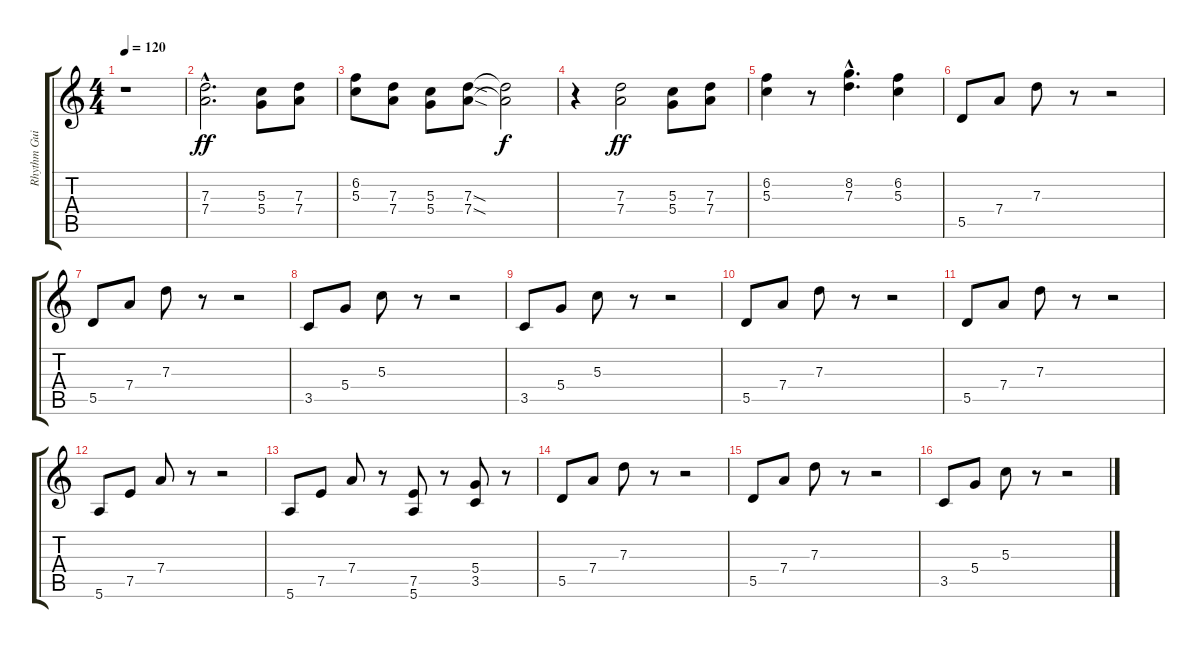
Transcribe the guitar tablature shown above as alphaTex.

\track ("Rhythm Guitar" "Rhythm Gui") {instrument overdrivenguitar}
\staff {score tabs}
\tuning (E4 B3 G3 D3 A2 E2) {hide}
\ts (4 4)
\tempo 120
\clef g2
\ks c
r.1{dy ff} |
(7.3{hac} 7.4{hac}).2{d} (5.3 5.4).8 (7.3 7.4).8 |
(6.2 5.3).8 (7.3 7.4).8 (5.3 5.4).8 (7.3{sod} 7.4{sod}).8 (7.3{t} 7.4{t}).2{dy f} |
r.4 (7.3 7.4).2{dy ff} (5.3 5.4).8 (7.3 7.4).8 |
(6.2 5.3).4 r.8 (8.2{hac} 7.3{hac}).4{d} (6.2 5.3).4 |
5.5.8 7.4.8 7.3.8 r.8 r.2 |
5.5.8 7.4.8 7.3.8 r.8 r.2 |
3.5.8 5.4.8 5.3.8 r.8 r.2 |
3.5.8 5.4.8 5.3.8 r.8 r.2 |
5.5.8 7.4.8 7.3.8 r.8 r.2 |
5.5.8 7.4.8 7.3.8 r.8 r.2 |
5.6.8 7.5.8 7.4.8 r.8 r.2 |
5.6.8 7.5.8 7.4.8 r.8 (7.5 5.6).8 r.8 (5.4 3.5).8 r.8 |
5.5.8 7.4.8 7.3.8 r.8 r.2 |
5.5.8 7.4.8 7.3.8 r.8 r.2 |
3.5.8 5.4.8 5.3.8 r.8 r.2
